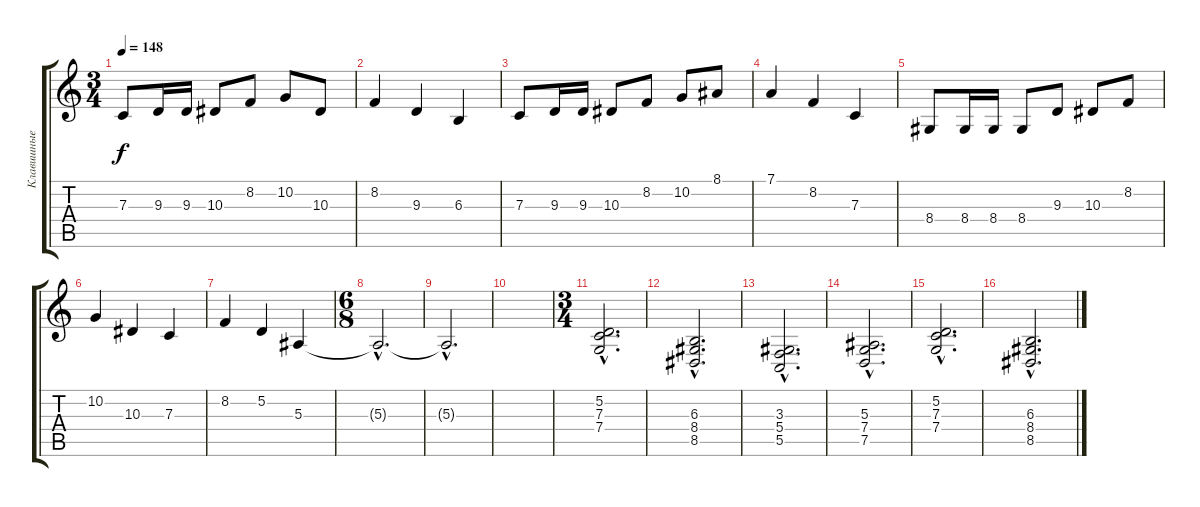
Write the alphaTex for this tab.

\track ("Клавишные" "Клавишные") {instrument lead2sawtooth}
\staff {score tabs}
\tuning (D4 A3 F3 C3 G2 D2) {hide}
\ts (3 4)
\tempo 148
\clef g2
\ks c
7.3.8{dy f} 9.3.16 9.3.16 10.3.8 8.2.8 10.2.8 10.3.8 |
8.2.4 9.3.4 6.3.4 |
7.3.8 9.3.16 9.3.16 10.3.8 8.2.8 10.2.8 8.1.8 |
7.1.4 8.2.4 7.3.4 |
8.4.8 8.4.16 8.4.16 8.4.8 9.3.8 10.3.8 8.2.8 |
10.2.4 10.3.4 7.3.4 |
8.2.4 5.2.4 5.3.4 |
\ts (6 8)
5.3{hac t}.2{d} |
5.3{hac t}.2{d} |
|
\ts (3 4)
(5.2{hac} 7.3{hac} 7.4{hac}).2{d volume 16 instrument pad8sweep} |
(6.3{hac} 8.4{hac} 8.5{hac}).2{d} |
(3.3{hac} 5.4{hac} 5.5{hac}).2{d} |
(5.3{hac} 7.4{hac} 7.5{hac}).2{d} |
(5.2{hac} 7.3{hac} 7.4{hac}).2{d volume 16 instrument pad8sweep} |
(6.3{hac} 8.4{hac} 8.5{hac}).2{d}
